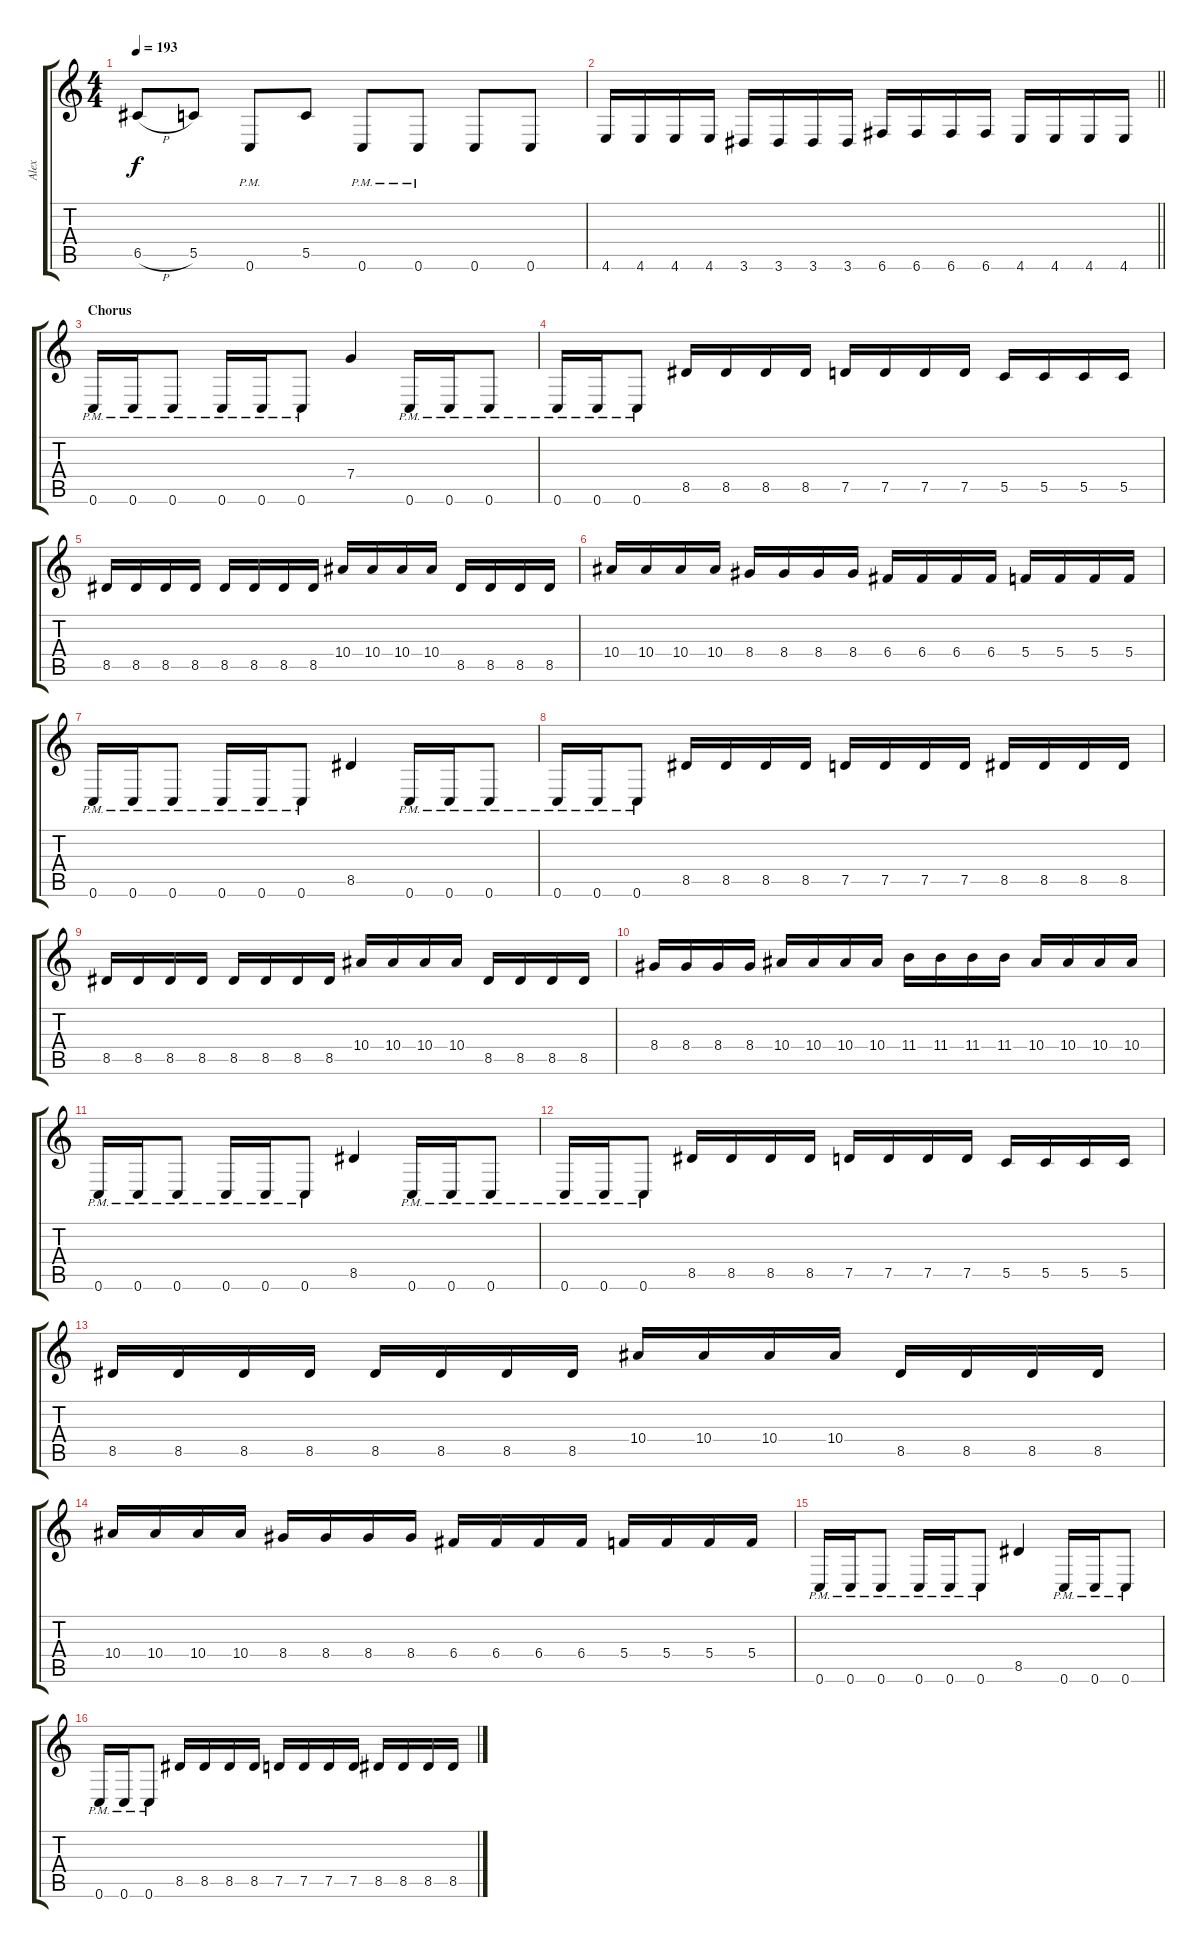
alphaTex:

\track ("Alex" "Alex") {instrument distortionguitar}
\staff {score tabs}
\tuning (D4 A3 F3 C3 G2 C2) {hide}
\ts (4 4)
\tempo 193
\clef g2
\ks c
6.5{h}.8{dy f} 5.5.8 0.6{pm}.8 5.5.8 0.6{pm}.8 0.6{pm}.8 0.6.8 0.6.8 |
\barLineRight lightlight
4.6.16 4.6.16 4.6.16 4.6.16 3.6.16 3.6.16 3.6.16 3.6.16 6.6.16 6.6.16 6.6.16 6.6.16 4.6.16 4.6.16 4.6.16 4.6.16 |
\section ("" "Chorus")
0.6{pm}.16 0.6{pm}.16 0.6{pm}.8 0.6{pm}.16 0.6{pm}.16 0.6{pm}.8 7.4.4 0.6{pm}.16 0.6{pm}.16 0.6{pm}.8 |
0.6{pm}.16 0.6{pm}.16 0.6{pm}.8 8.5.16 8.5.16 8.5.16 8.5.16 7.5.16 7.5.16 7.5.16 7.5.16 5.5.16 5.5.16 5.5.16 5.5.16 |
8.5.16 8.5.16 8.5.16 8.5.16 8.5.16 8.5.16 8.5.16 8.5.16 10.4.16 10.4.16 10.4.16 10.4.16 8.5.16 8.5.16 8.5.16 8.5.16 |
10.4.16 10.4.16 10.4.16 10.4.16 8.4.16 8.4.16 8.4.16 8.4.16 6.4.16 6.4.16 6.4.16 6.4.16 5.4.16 5.4.16 5.4.16 5.4.16 |
0.6{pm}.16 0.6{pm}.16 0.6{pm}.8 0.6{pm}.16 0.6{pm}.16 0.6{pm}.8 8.5.4 0.6{pm}.16 0.6{pm}.16 0.6{pm}.8 |
0.6{pm}.16 0.6{pm}.16 0.6{pm}.8 8.5.16 8.5.16 8.5.16 8.5.16 7.5.16 7.5.16 7.5.16 7.5.16 8.5.16 8.5.16 8.5.16 8.5.16 |
8.5.16 8.5.16 8.5.16 8.5.16 8.5.16 8.5.16 8.5.16 8.5.16 10.4.16 10.4.16 10.4.16 10.4.16 8.5.16 8.5.16 8.5.16 8.5.16 |
8.4.16 8.4.16 8.4.16 8.4.16 10.4.16 10.4.16 10.4.16 10.4.16 11.4.16 11.4.16 11.4.16 11.4.16 10.4.16 10.4.16 10.4.16 10.4.16 |
0.6{pm}.16 0.6{pm}.16 0.6{pm}.8 0.6{pm}.16 0.6{pm}.16 0.6{pm}.8 8.5.4 0.6{pm}.16 0.6{pm}.16 0.6{pm}.8 |
0.6{pm}.16 0.6{pm}.16 0.6{pm}.8 8.5.16 8.5.16 8.5.16 8.5.16 7.5.16 7.5.16 7.5.16 7.5.16 5.5.16 5.5.16 5.5.16 5.5.16 |
8.5.16 8.5.16 8.5.16 8.5.16 8.5.16 8.5.16 8.5.16 8.5.16 10.4.16 10.4.16 10.4.16 10.4.16 8.5.16 8.5.16 8.5.16 8.5.16 |
10.4.16 10.4.16 10.4.16 10.4.16 8.4.16 8.4.16 8.4.16 8.4.16 6.4.16 6.4.16 6.4.16 6.4.16 5.4.16 5.4.16 5.4.16 5.4.16 |
0.6{pm}.16 0.6{pm}.16 0.6{pm}.8 0.6{pm}.16 0.6{pm}.16 0.6{pm}.8 8.5.4 0.6{pm}.16 0.6{pm}.16 0.6{pm}.8 |
0.6{pm}.16 0.6{pm}.16 0.6{pm}.8 8.5.16 8.5.16 8.5.16 8.5.16 7.5.16 7.5.16 7.5.16 7.5.16 8.5.16 8.5.16 8.5.16 8.5.16
